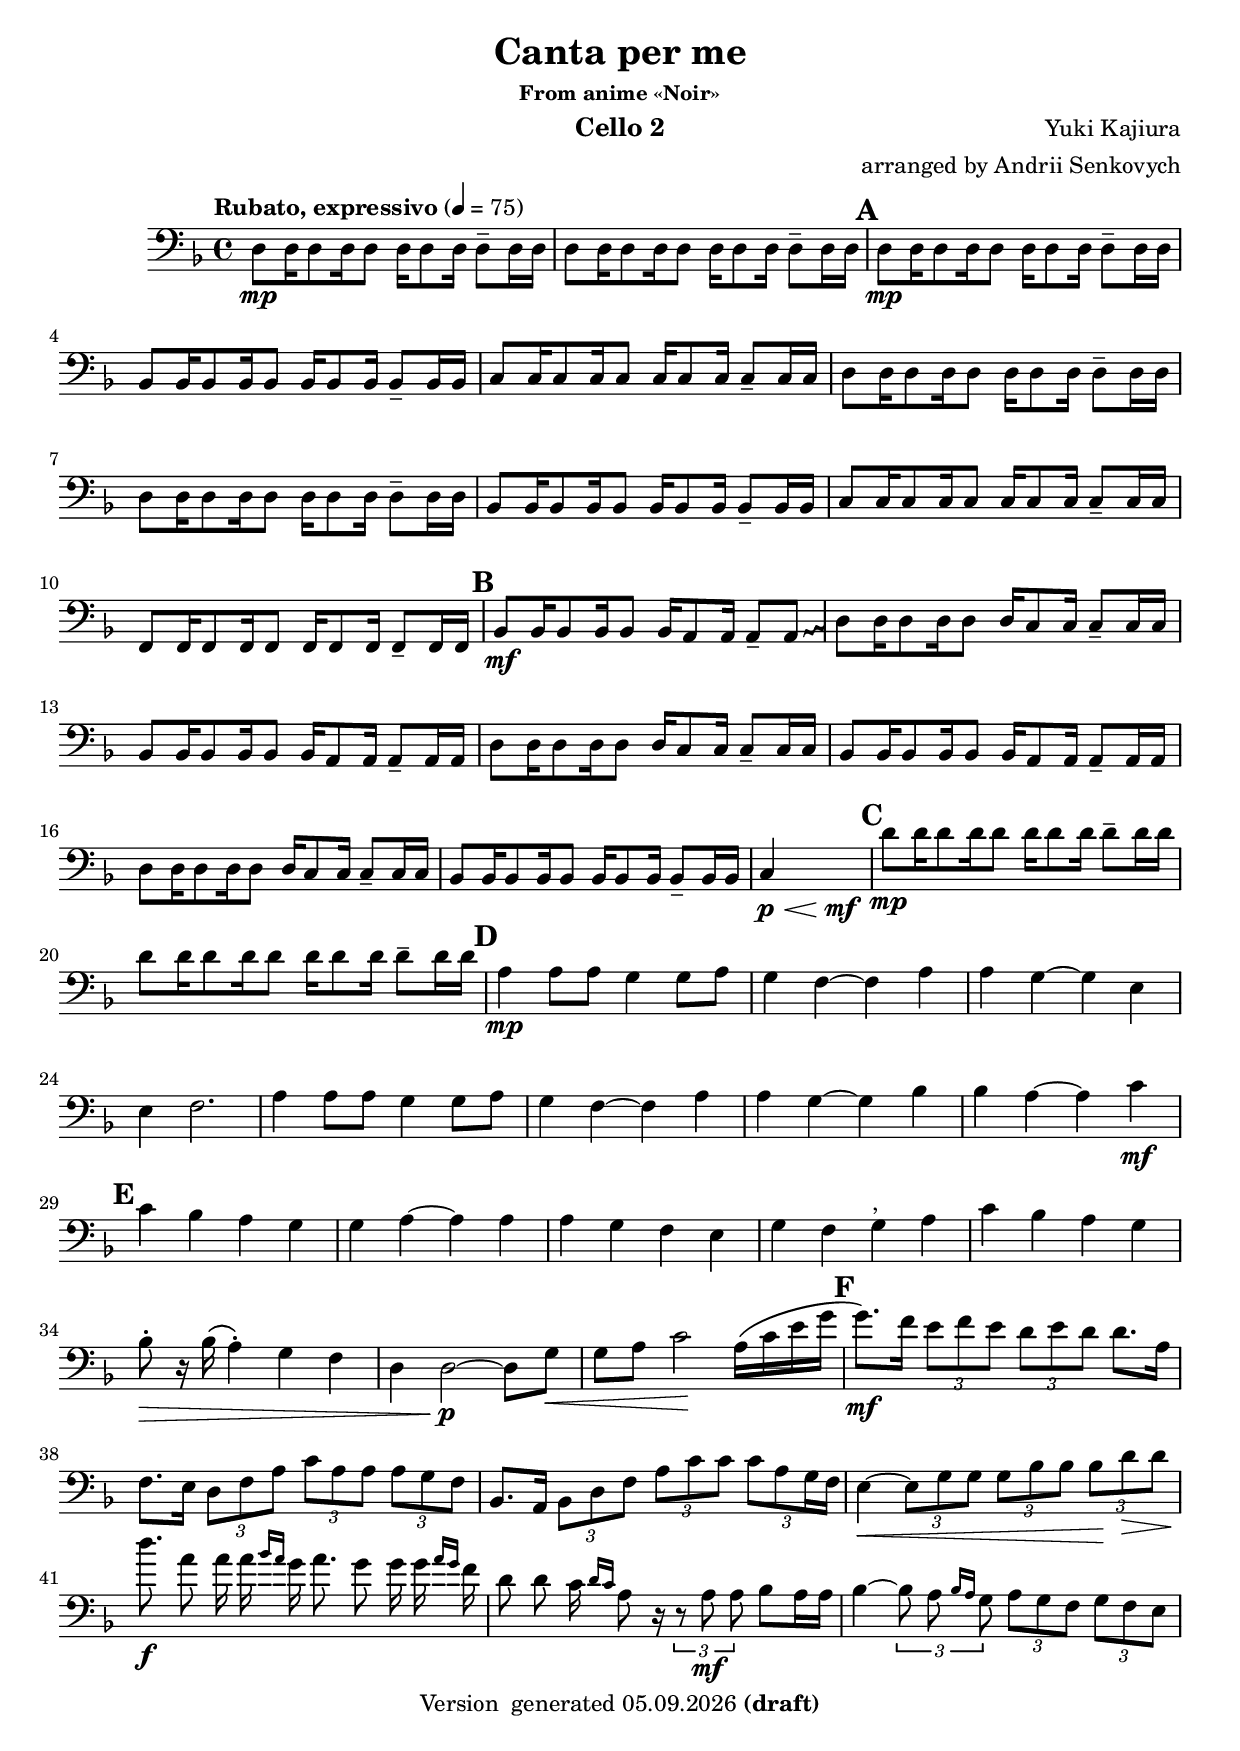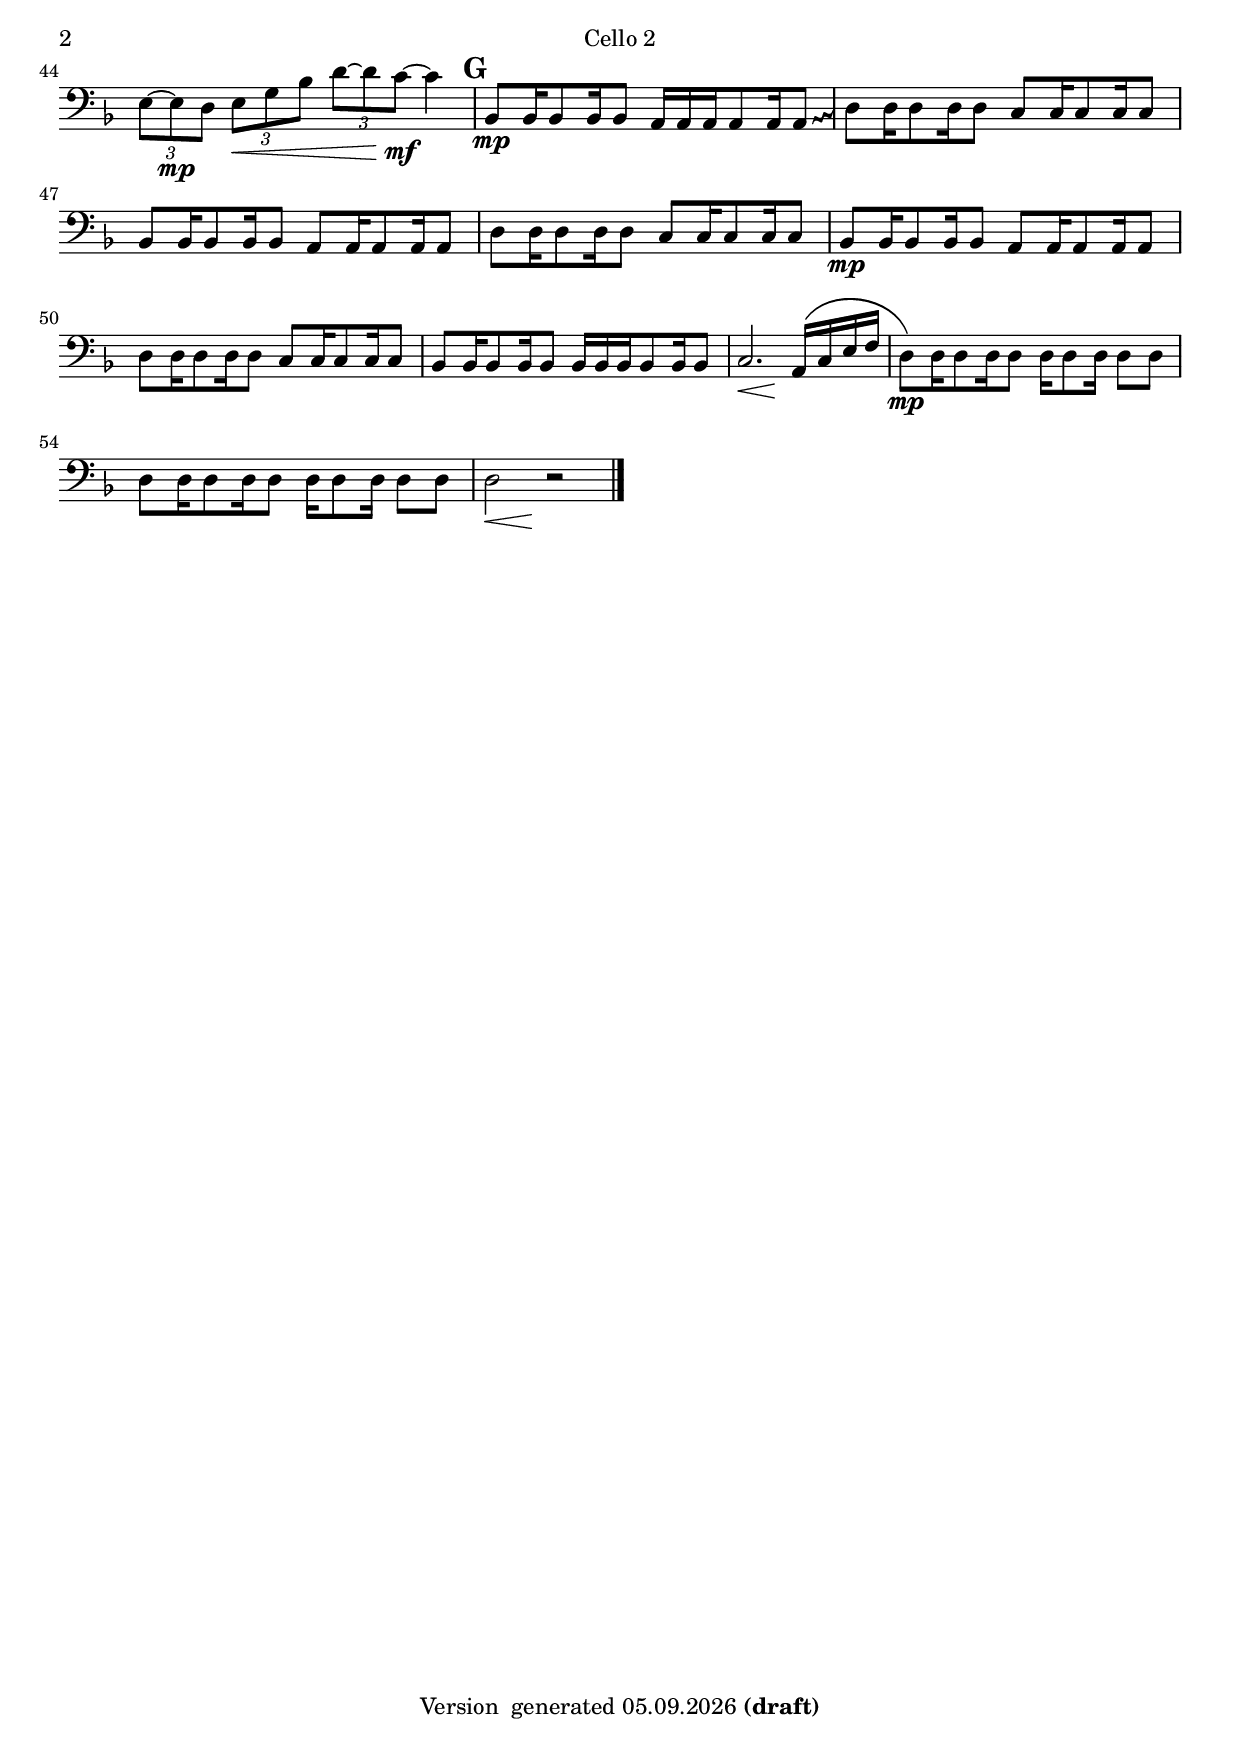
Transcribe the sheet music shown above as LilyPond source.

%#(set-global-staff-size 18)
\include "src/header.ly"

\header {
    instrument = "Cello 2"
}

\include "src/settings.ly"
celloTwo = \relative c {
  \defaultTempo
  \defaultKey
  \defaultTime
  \clef bass
  \override Glissando #'style = #'trill
  d8\mp d16 d8 d16 d8 d16 d8 d16 d8-- d16 d16
  d8 d16 d8 d16 d8 d16 d8 d16 d8-- d16 d16

  \mark \default

  d8\mp d16 d8 d16 d8 d16 d8 d16 d8-- d16 d16
  b8 b16 b8 b16 b8 b16 b8 b16 b8-- b16 b16
  c8 c16 c8 c16 c8 c16 c8 c16 c8-- c16 c16
  d8 d16 d8 d16 d8 d16 d8 d16 d8-- d16 d16

  d8 d16 d8 d16 d8 d16 d8 d16 d8-- d16 d16
  b8 b16 b8 b16 b8 b16 b8 b16 b8-- b16 b16
  c8 c16 c8 c16 c8 c16 c8 c16 c8-- c16 c16
  f,8 f16 f8 f16 f8 f16 f8 f16 f8-- f16 f16

  \mark \default

  b8\mf b16 b8 b16 b8 b16 a8 a16 a8-- a8\glissando
  d8 d16 d8 d16 d8 d16 c8 c16 c8-- c16 c16
  b8 b16 b8 b16 b8 b16 a8 a16 a8-- a16 a16
  d8 d16 d8 d16 d8 d16 c8 c16 c8-- c16 c16

  b8 b16 b8 b16 b8 b16 a8 a16 a8-- a16 a16
  d8 d16 d8 d16 d8 d16 c8 c16 c8-- c16 c16
  b8 b16 b8 b16 b8 b16 b8 b16 b8-- b16 b16
  << c4 {s2\<\p s2\mf\!} >>

  \mark \default

  d'8\mp d16 d8 d16 d8 d16 d8 d16 d8-- d16 d16
  d8 d16 d8 d16 d8 d16 d8 d16 d8-- d16 d16

  \mark \default

  a4\mp a8 a g4 g8 a
  g4 f~f a
  a g~g e
  e f2.

  a4 a8 a g4 g8 a
  g4 f~f a
  a g~g b
  b a~a c\mf

  \mark \default

  c b a g 
  g a~a a
  a g f e 
  g f g^"," a 

  c b a g 
  b8-.\> r16 b16\( a4-.\) g f
  d d2~\p\! d8 g\<
  g a c2\! a16\( c e g

  \mark \default

  g8.\mf\) f16 \times 2/3 {e8 f e} \times 2/3 {d e d} d8. a16
  f8. e16 \times 2/3 {d8 f a} \times 2/3 {c a a} \times 2/3 {a g f}
  b,8. a16 \times 2/3 {b8 d f} \times 2/3 {a c c} \times 2/3 {c a g16 f}
  e4~\< \times 2/3 {e8 g g} \times 2/3 {g b b} \times 2/3 {b\! d\> d}

  \autoBeamOff
  d'8.\f a8 a16 a \grace { b16[ a16]} g a8. g8 g16 g \grace { a16[ g16]} f
  d8 d8 c16 \grace { d16[ c16] } a8 r16 \times 2/3 {r8 a\mf a} b8[ a16 a]
  b4~ \times 2/3 {b8 a \grace { b16[ a16] } g8} \times 2/3 {a[ g f]} \times 2/3 {g[ f e]}
  \autoBeamOn
  \times 2/3 {e8~ e\mp d} \times 2/3 {e\< g b } \times 2/3 {d~ d c~\mf\!} c4

  \mark \default

  b,8\mp b16 b8 b16 b8 a16 a16 a16 a8 a16 a8\glissando
  d8 d16 d8 d16 d8 c8 c16 c8 c16 c8
  b8 b16 b8 b16 b8 a8 a16 a8 a16 a8
  d8 d16 d8 d16 d8 c8 c16 c8 c16 c8

  b8\mp b16 b8 b16 b8 a8 a16 a8 a16 a8
  d8 d16 d8 d16 d8 c8 c16 c8 c16 c8
  b8 b16 b8 b16 b8 b16 b16 b16 b8 b16 b8
  << { c2. a16\!\( c e f} { s2\< s4\! s4 } >>

  d8\mp\) d16 d8 d16 d8 d16 d8 d16 d8 d8
  d8 d16 d8 d16 d8 d16 d8 d16 d8 d8

  << { d2 r2 } { s4.\< s8\! s2} >>

  \bar "|."
}


\score {
  \new Score {
    \set Score.markFormatter = #format-mark-box-numbers
    \new Staff <<
      \set Staff.midiInstrument = "cello"
      \keepWithTag #'part \celloTwo
    >>
  }
  \layout {
    \include "src/layout.ly"
  }
  \midi {}
}
\paper {
}
